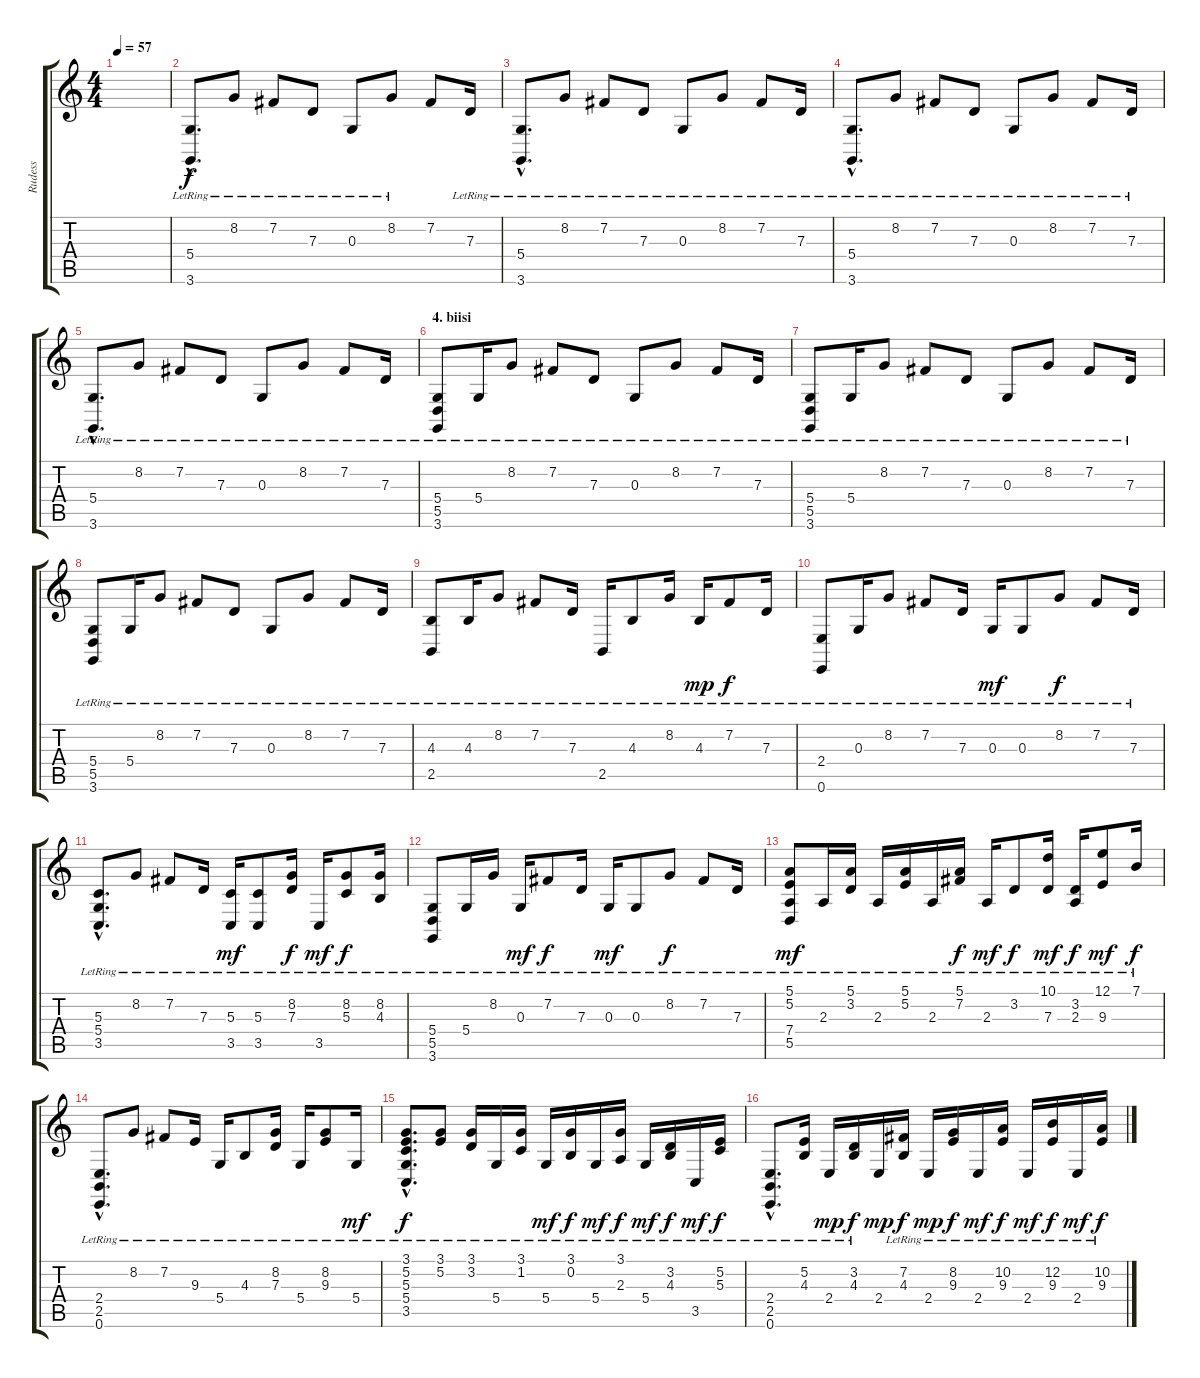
\track ("Rudess" "Rudess") {instrument acousticgrandpiano}
\staff {score tabs}
\tuning (E4 B3 G3 D3 A2 E2) {hide}
\ts (4 4)
\tempo 57
\clef g2
\ks c
|
(5.4{hac lr} 3.6{hac lr}).8{d volume 10 instrument acousticgrandpiano} 8.2{lr}.8 7.2{lr}.8 7.3{lr}.8 0.3{lr}.8 8.2{lr}.8 7.2.8 7.3{lr}.16 |
(5.4{hac lr} 3.6{hac lr}).8{d} 8.2{lr}.8 7.2{lr}.8 7.3{lr}.8 0.3{lr}.8 8.2{lr}.8 7.2{lr}.8 7.3{lr}.16 |
(5.4{hac lr} 3.6{hac lr}).8{d} 8.2{lr}.8 7.2{lr}.8 7.3{lr}.8 0.3{lr}.8 8.2{lr}.8 7.2{lr}.8 7.3{lr}.16 |
(5.4{hac lr} 3.6{hac lr}).8{d} 8.2{lr}.8 7.2{lr}.8 7.3{lr}.8 0.3{lr}.8 8.2{lr}.8 7.2{lr}.8 7.3{lr}.16 |
\section ("" "4. biisi")
(5.4{lr} 5.5{lr} 3.6{lr}).8 5.4{lr}.16 8.2{lr}.8 7.2{lr}.8 7.3{lr}.8 0.3{lr}.8 8.2{lr}.8 7.2{lr}.8 7.3{lr}.16 |
(5.4{lr} 5.5{lr} 3.6{lr}).8 5.4{lr}.16 8.2{lr}.8 7.2{lr}.8 7.3{lr}.8 0.3{lr}.8 8.2{lr}.8 7.2{lr}.8 7.3{lr}.16 |
(5.4{lr} 5.5{lr} 3.6{lr}).8 5.4{lr}.16 8.2{lr}.8 7.2{lr}.8 7.3{lr}.8 0.3{lr}.8 8.2{lr}.8 7.2{lr}.8 7.3{lr}.16 |
(4.3{lr} 2.5{lr}).8 4.3{lr}.16 8.2{lr}.8 7.2{lr}.8 7.3{lr}.16 2.5{lr}.16 4.3{lr}.8 8.2{lr}.16 4.3{lr}.16{dy mp} 7.2{lr}.8{dy f} 7.3{lr}.16 |
(2.4{lr} 0.6{lr}).8 0.3{lr}.16 8.2{lr}.8 7.2{lr}.8 7.3{lr}.16 0.3{lr}.16{dy mf} 0.3{lr}.8 8.2{lr}.8{dy f} 7.2{lr}.8 7.3{lr}.16 |
(5.3{hac lr} 5.4{hac lr} 3.5{hac lr}).8{d} 8.2{lr}.8 7.2{lr}.8 7.3{lr}.16 (5.3{lr} 3.5{lr}).16{dy mf} (5.3{lr} 3.5{lr}).8 (8.2{lr} 7.3{lr}).16{dy f} 3.5{lr}.16{dy mf} (8.2{lr} 5.3{lr}).8{dy f} (8.2{lr} 4.3{lr}).16 |
(5.4{lr} 5.5{lr} 3.6{lr}).8 5.4{lr}.16 8.2{lr}.16 0.3{lr}.16{dy mf} 7.2{lr}.8{dy f} 7.3{lr}.16 0.3{lr}.16{dy mf} 0.3{lr}.8 8.2{lr}.8{dy f} 7.2{lr}.8 7.3{lr}.16 |
(5.1{lr} 5.2{lr} 7.4{lr} 5.5{lr}).8{dy mf} 2.3{lr}.16 (5.1{lr} 3.2{lr}).16 2.3{lr}.16 (5.1{lr} 5.2{lr}).16 2.3{lr}.16 (5.1{lr} 7.2{lr}).16{dy f} 2.3{lr}.16{dy mf} 3.2{lr}.8{dy f} (10.1{lr} 7.3{lr}).16{dy mf} (3.2{lr} 2.3{lr}).16{dy f} (12.1{lr} 9.3{lr}).8{dy mf} 7.1{lr}.16{dy f} |
(2.4{hac lr} 2.5{hac lr} 0.6{hac lr}).8{d} 8.2{lr}.8 7.2{lr}.8 9.3{lr}.16 5.4{lr}.16 4.3{lr}.8 (8.2{lr} 7.3{lr}).16 5.4{lr}.16 (8.2{lr} 9.3{lr}).8 5.4{lr}.16{dy mf} |
(3.1{hac lr} 5.2{hac lr} 5.3{hac lr} 5.4{hac lr} 3.5{hac lr}).8{d dy f} (3.1{lr} 5.2{lr}).8 (3.1{lr} 3.2{lr}).16 5.4{lr}.16 (3.1{lr} 1.2{lr}).16 5.4{lr}.16{dy mf} (3.1{lr} 0.2{lr}).16{dy f} 5.4{lr}.16{dy mf} (3.1{lr} 2.3{lr}).16{dy f} 5.4{lr}.16{dy mf} (3.2{lr} 4.3{lr}).16{dy f} 3.5{lr}.16{dy mf} (5.2{lr} 5.3{lr}).16{dy f} |
(2.4{hac lr} 2.5{hac lr} 0.6{hac lr}).8{d} (5.2{lr} 4.3{lr}).16 2.4{lr}.16{dy mp} (3.2{lr} 4.3{lr}).16{dy f} 2.4.16{dy mp} (7.2{lr} 4.3{lr}).16{dy f} 2.4{lr}.16{dy mp} (8.2{lr} 9.3{lr}).16{dy f} 2.4{lr}.16{dy mf} (10.2{lr} 9.3{lr}).16{dy f} 2.4{lr}.16{dy mf} (12.2{lr} 9.3{lr}).16{dy f} 2.4{lr}.16{dy mf} (10.2{lr} 9.3{lr}).16{dy f}
